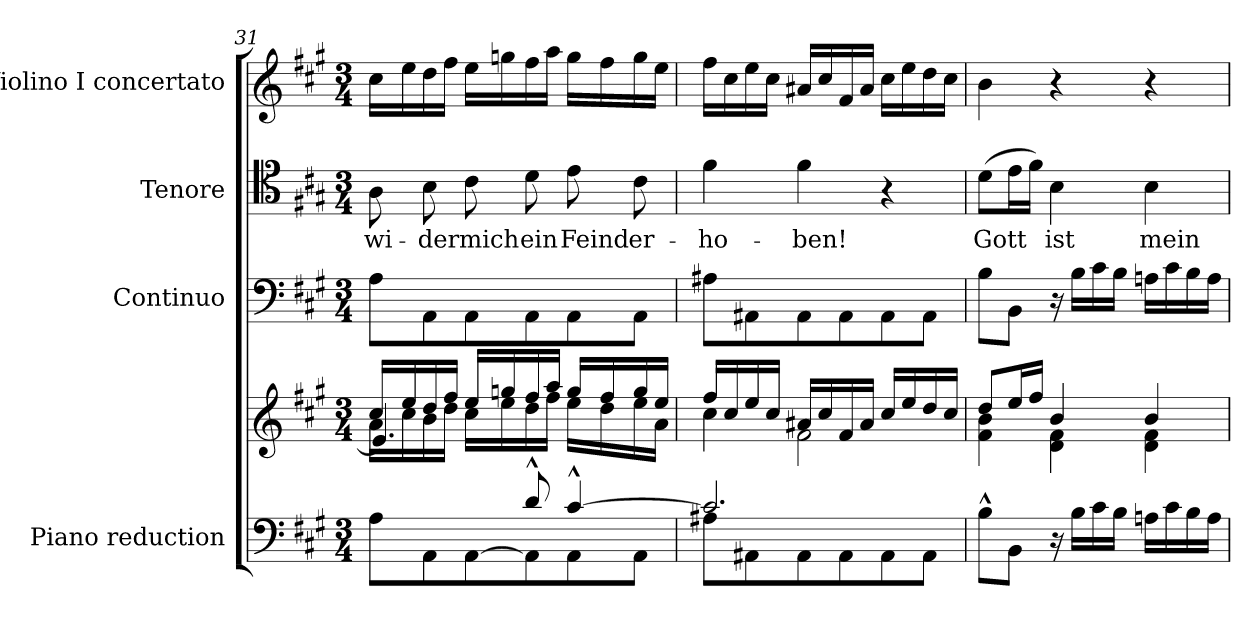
**kern	**kern	**kern	**kern	**text	**kern
*part4	*part4	*part3	*part2	*part2	*part1
*staff5	*staff4	*staff3	*staff2	*staff2	*staff1
*I"Piano reduction	*	*I"Continuo	*I"Tenore	*	*I"Violino I concertato
*I'Pno	*	*	*	*	*I'Vln
*clefF4	*clefG2	*clefF4	*clefC4	*	*clefG2
*k[f#c#g#]	*k[f#c#g#]	*k[f#c#g#]	*k[f#c#g#]	*	*k[f#c#g#]
*M3/4	*M3/4	*M3/4	*M3/4	*	*M3/4
=31	=31	=31	=31	=31	=31
*^	*^	*	*	*	*
*	*	*	*^	*	*	*	*
!	!	!	!	!	!	!	!LO:LY:b	!
4.ryy	8A\L	16cc#/LL	16a\LL	4.e/]	8A\L	8A\	wi-	16cc#\LL
.	.	16ee/	16cc#\	.	.	.	.	16ee\
!	!	!	!	!	!	!	!LO:LY:b	!
.	8AA\	16dd/	16b\	.	8AA\	8B\	-der	16dd\
.	.	16ff#/JJ	16dd\JJ	.	.	.	.	16ff#\JJ
!	!	!	!	!	!	!	!LO:LY:b	!
.	[8AA\	16ee/LL	16cc#\LL	.	8AA\	8c#\	mich	16ee\LL
.	.	16ggn/	16ee\	.	.	.	.	16ggn\
!	!	!	!	!	!	!	!LO:LY:b	!
8d^^/	8AA\]	16ff#/	16dd\	4.ryy	8AA\	8d\	ein	16ff#\
.	.	16aa/JJ	16ff#\JJ	.	.	.	.	16aa\JJ
!	!	!	!	!	!	!	!LO:LY:b	!
[4c#^^/	8AA\	16gg/LL	16ee\LL	.	8AA\	8e\	Feind	16gg\LL
.	.	16ff#/	16dd\	.	.	.	.	16ff#\
!	!	!	!	!	!	!	!LO:LY:b	!
.	8AA\J	16gg/	16ee\	.	8AA\J	8c#\	er-	16gg\
.	.	16ee/JJ	16a\JJ	.	.	.	.	16ee\JJ
*	*	*	*v	*v	*	*	*	*
=32	=32	=32	=32	=32	=32	=32	=32
!	!	!	!	!	!	!LO:LY:b	!
2.c#/]	8A#X\L	16ff#/LL	4cc#\	8A#X\L	4f#\	-ho-	16ff#\LL
.	.	16cc#/	.	.	.	.	16cc#\
.	8AA#X\	16ee/	.	8AA#X\	.	.	16ee\
.	.	16cc#/JJ	.	.	.	.	16cc#\JJ
!	!	!	!	!	!	!LO:LY:b	!
.	8AA#\	16a#X/LL	2f#\	8AA#\	4f#\	-ben!	16a#X/LL
.	.	16cc#/	.	.	.	.	16cc#/
.	8AA#\	16f#/	.	8AA#\	.	.	16f#/
.	.	16a#/JJ	.	.	.	.	16a#/JJ
.	8AA#\	16cc#/LL	.	8AA#\	4r	.	16cc#\LL
.	.	16ee/	.	.	.	.	16ee\
.	8AA#\J	16dd/	.	8AA#\J	.	.	16dd\
.	.	16cc#/JJ	.	.	.	.	16cc#\JJ
*v	*v	*	*	*	*	*	*
!!LO:PB:g=z
=33	=33	=33	=33	=33	=33	=33
!	!	!	!	!	!LO:LY:b	!
8B^^\L	8dd/L	4f#\ 4b\	8B\L	(8d\L	Gott	4b\
8BB\J	16ee/L	.	8BB\J	16e\L	.	.
.	16ff#/JJ	.	.	16f#\JJ)	.	.
!	!	!	!	!	!LO:LY:b	!
16r	4b/	4d\ 4f#\	16r	4B\	ist	4r
16B\LL	.	.	16B\LL	.	.	.
16c#\	.	.	16c#\	.	.	.
16B\JJ	.	.	16B\JJ	.	.	.
!	!	!	!	!	!LO:LY:b	!
16An\LL	4b/	4d\ 4f#\	16An\LL	4B\	mein	4r
16c#\	.	.	16c#\	.	.	.
16B\	.	.	16B\	.	.	.
16A\JJ	.	.	16A\JJ	.	.	.
*	*v	*v	*	*	*	*
=	=	=	=	=	=
*-	*-	*-	*-	*-	*-
